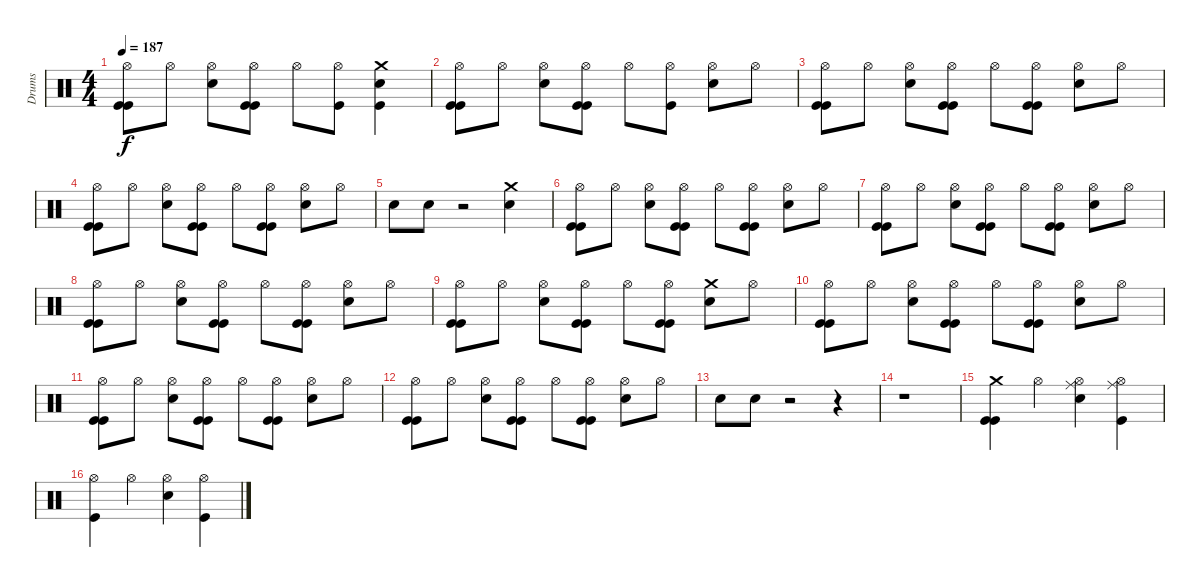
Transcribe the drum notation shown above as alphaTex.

\track ("Drums" "Drums") {instrument percussion}
\staff {score}
\articulation defaults
\ts (4 4)
\tempo 187
\clef neutral
\ks c
("Hi-Hat (open)" "Kick (hit)" "Kick (hit)").8{dy f} "Hi-Hat (open)".8 ("Hi-Hat (open)" "Electric Snare (hit)").8 ("Hi-Hat (open)" "Kick (hit)" "Kick (hit)").8 "Hi-Hat (open)".8 ("Hi-Hat (open)" "Kick (hit)").8 ("Kick (hit)" "Electric Snare (hit)" "Crash medium (hit)").4 |
("Hi-Hat (open)" "Kick (hit)" "Kick (hit)").8 "Hi-Hat (open)".8 ("Hi-Hat (open)" "Electric Snare (hit)").8 ("Hi-Hat (open)" "Kick (hit)" "Kick (hit)").8 "Hi-Hat (open)".8 ("Hi-Hat (open)" "Kick (hit)").8 ("Hi-Hat (open)" "Electric Snare (hit)").8 "Hi-Hat (open)".8 |
("Hi-Hat (open)" "Kick (hit)" "Kick (hit)").8 "Hi-Hat (open)".8 ("Hi-Hat (open)" "Electric Snare (hit)").8 ("Hi-Hat (open)" "Kick (hit)" "Kick (hit)").8 "Hi-Hat (open)".8 ("Hi-Hat (open)" "Kick (hit)" "Kick (hit)").8 ("Hi-Hat (open)" "Electric Snare (hit)").8 "Hi-Hat (open)".8 |
("Hi-Hat (open)" "Kick (hit)" "Kick (hit)").8 "Hi-Hat (open)".8 ("Hi-Hat (open)" "Electric Snare (hit)").8 ("Hi-Hat (open)" "Kick (hit)" "Kick (hit)").8 "Hi-Hat (open)".8 ("Hi-Hat (open)" "Kick (hit)" "Kick (hit)").8 ("Hi-Hat (open)" "Electric Snare (hit)").8 "Hi-Hat (open)".8 |
"Electric Snare (hit)".8 "Electric Snare (hit)".8 r.2 ("Electric Snare (hit)" "Crash medium (hit)").4 |
("Hi-Hat (open)" "Kick (hit)" "Kick (hit)").8 "Hi-Hat (open)".8 ("Hi-Hat (open)" "Electric Snare (hit)").8 ("Hi-Hat (open)" "Kick (hit)" "Kick (hit)").8 "Hi-Hat (open)".8 ("Hi-Hat (open)" "Kick (hit)" "Kick (hit)").8 ("Hi-Hat (open)" "Electric Snare (hit)").8 "Hi-Hat (open)".8 |
("Hi-Hat (open)" "Kick (hit)" "Kick (hit)").8 "Hi-Hat (open)".8 ("Hi-Hat (open)" "Electric Snare (hit)").8 ("Hi-Hat (open)" "Kick (hit)" "Kick (hit)").8 "Hi-Hat (open)".8 ("Hi-Hat (open)" "Kick (hit)" "Kick (hit)").8 ("Hi-Hat (open)" "Electric Snare (hit)").8 "Hi-Hat (open)".8 |
("Hi-Hat (open)" "Kick (hit)" "Kick (hit)").8 "Hi-Hat (open)".8 ("Hi-Hat (open)" "Electric Snare (hit)").8 ("Hi-Hat (open)" "Kick (hit)" "Kick (hit)").8 "Hi-Hat (open)".8 ("Hi-Hat (open)" "Kick (hit)" "Kick (hit)").8 ("Hi-Hat (open)" "Electric Snare (hit)").8 "Hi-Hat (open)".8 |
("Hi-Hat (open)" "Kick (hit)" "Kick (hit)").8 "Hi-Hat (open)".8 ("Hi-Hat (open)" "Electric Snare (hit)").8 ("Hi-Hat (open)" "Kick (hit)" "Kick (hit)").8 "Hi-Hat (open)".8 ("Hi-Hat (open)" "Kick (hit)" "Kick (hit)").8 ("Crash medium (hit)" "Electric Snare (hit)").8 "Hi-Hat (open)".8 |
("Hi-Hat (open)" "Kick (hit)" "Kick (hit)").8 "Hi-Hat (open)".8 ("Hi-Hat (open)" "Electric Snare (hit)").8 ("Hi-Hat (open)" "Kick (hit)" "Kick (hit)").8 "Hi-Hat (open)".8 ("Hi-Hat (open)" "Kick (hit)" "Kick (hit)").8 ("Hi-Hat (open)" "Electric Snare (hit)").8 "Hi-Hat (open)".8 |
("Hi-Hat (open)" "Kick (hit)" "Kick (hit)").8 "Hi-Hat (open)".8 ("Hi-Hat (open)" "Electric Snare (hit)").8 ("Hi-Hat (open)" "Kick (hit)" "Kick (hit)").8 "Hi-Hat (open)".8 ("Hi-Hat (open)" "Kick (hit)" "Kick (hit)").8 ("Hi-Hat (open)" "Electric Snare (hit)").8 "Hi-Hat (open)".8 |
("Hi-Hat (open)" "Kick (hit)" "Kick (hit)").8 "Hi-Hat (open)".8 ("Hi-Hat (open)" "Electric Snare (hit)").8 ("Hi-Hat (open)" "Kick (hit)" "Kick (hit)").8 "Hi-Hat (open)".8 ("Hi-Hat (open)" "Kick (hit)" "Kick (hit)").8 ("Hi-Hat (open)" "Electric Snare (hit)").8 "Hi-Hat (open)".8 |
"Electric Snare (hit)".8 "Electric Snare (hit)".8 r.2 r.4 |
r.1 |
("Kick (hit)" "Kick (hit)" "Crash medium (hit)").4 "Hi-Hat (open)".4 ("Hi-Hat (open)" "Electric Snare (hit)" "Ride (middle)").4 ("Hi-Hat (open)" "Kick (hit)" "Ride (middle)").4 |
("Hi-Hat (open)" "Kick (hit)").4 "Hi-Hat (open)".4 ("Hi-Hat (open)" "Electric Snare (hit)").4 ("Hi-Hat (open)" "Kick (hit)").4
